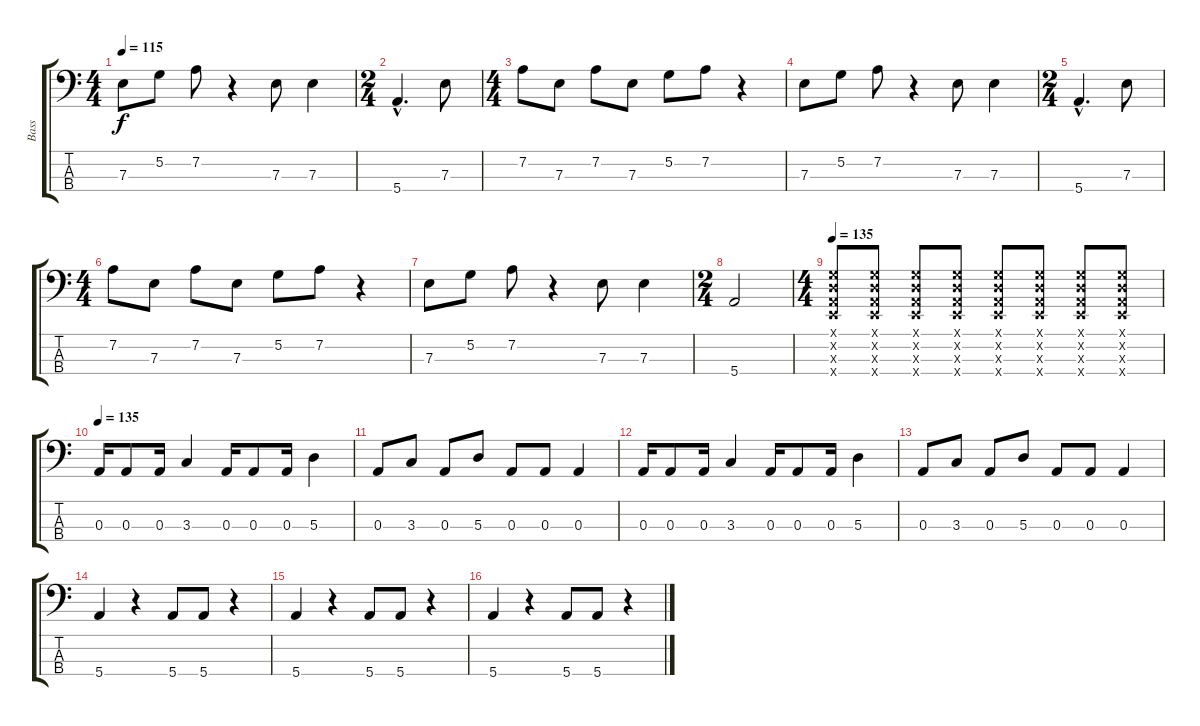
\track ("Bass" "Bass") {instrument electricbassfinger}
\staff {score tabs}
\tuning (G2 D2 A1 E1) {hide}
\ts (4 4)
\tempo 115
\clef f4
\ks c
7.3.8{dy f} 5.2.8 7.2.8 r.4 7.3.8 7.3.4 |
\ts (2 4)
5.4{hac}.4{d} 7.3.8 |
\ts (4 4)
7.2.8 7.3.8 7.2.8 7.3.8 5.2.8 7.2.8 r.4 |
7.3.8 5.2.8 7.2.8 r.4 7.3.8 7.3.4 |
\ts (2 4)
5.4{hac}.4{d} 7.3.8 |
\ts (4 4)
7.2.8 7.3.8 7.2.8 7.3.8 5.2.8 7.2.8 r.4 |
7.3.8 5.2.8 7.2.8 r.4 7.3.8 7.3.4 |
\ts (2 4)
5.4.2 |
\ts (4 4)
\tempo 135
(0.1{x} 0.2{x} 0.3{x} 0.4{x}).8 (0.1{x} 0.2{x} 0.3{x} 0.4{x}).8 (0.1{x} 0.2{x} 0.3{x} 0.4{x}).8 (0.1{x} 0.2{x} 0.3{x} 0.4{x}).8 (0.1{x} 0.2{x} 0.3{x} 0.4{x}).8 (0.1{x} 0.2{x} 0.3{x} 0.4{x}).8 (0.1{x} 0.2{x} 0.3{x} 0.4{x}).8 (0.1{x} 0.2{x} 0.3{x} 0.4{x}).8 |
\tempo 135
0.3.16 0.3.8 0.3.16 3.3.4 0.3.16 0.3.8 0.3.16 5.3.4 |
0.3.8 3.3.8 0.3.8 5.3.8 0.3.8 0.3.8 0.3.4 |
0.3.16 0.3.8 0.3.16 3.3.4 0.3.16 0.3.8 0.3.16 5.3.4 |
0.3.8 3.3.8 0.3.8 5.3.8 0.3.8 0.3.8 0.3.4 |
5.4.4{volume 9} r.4 5.4.8 5.4.8 r.4 |
5.4.4 r.4 5.4.8 5.4.8 r.4 |
5.4.4 r.4 5.4.8 5.4.8 r.4
